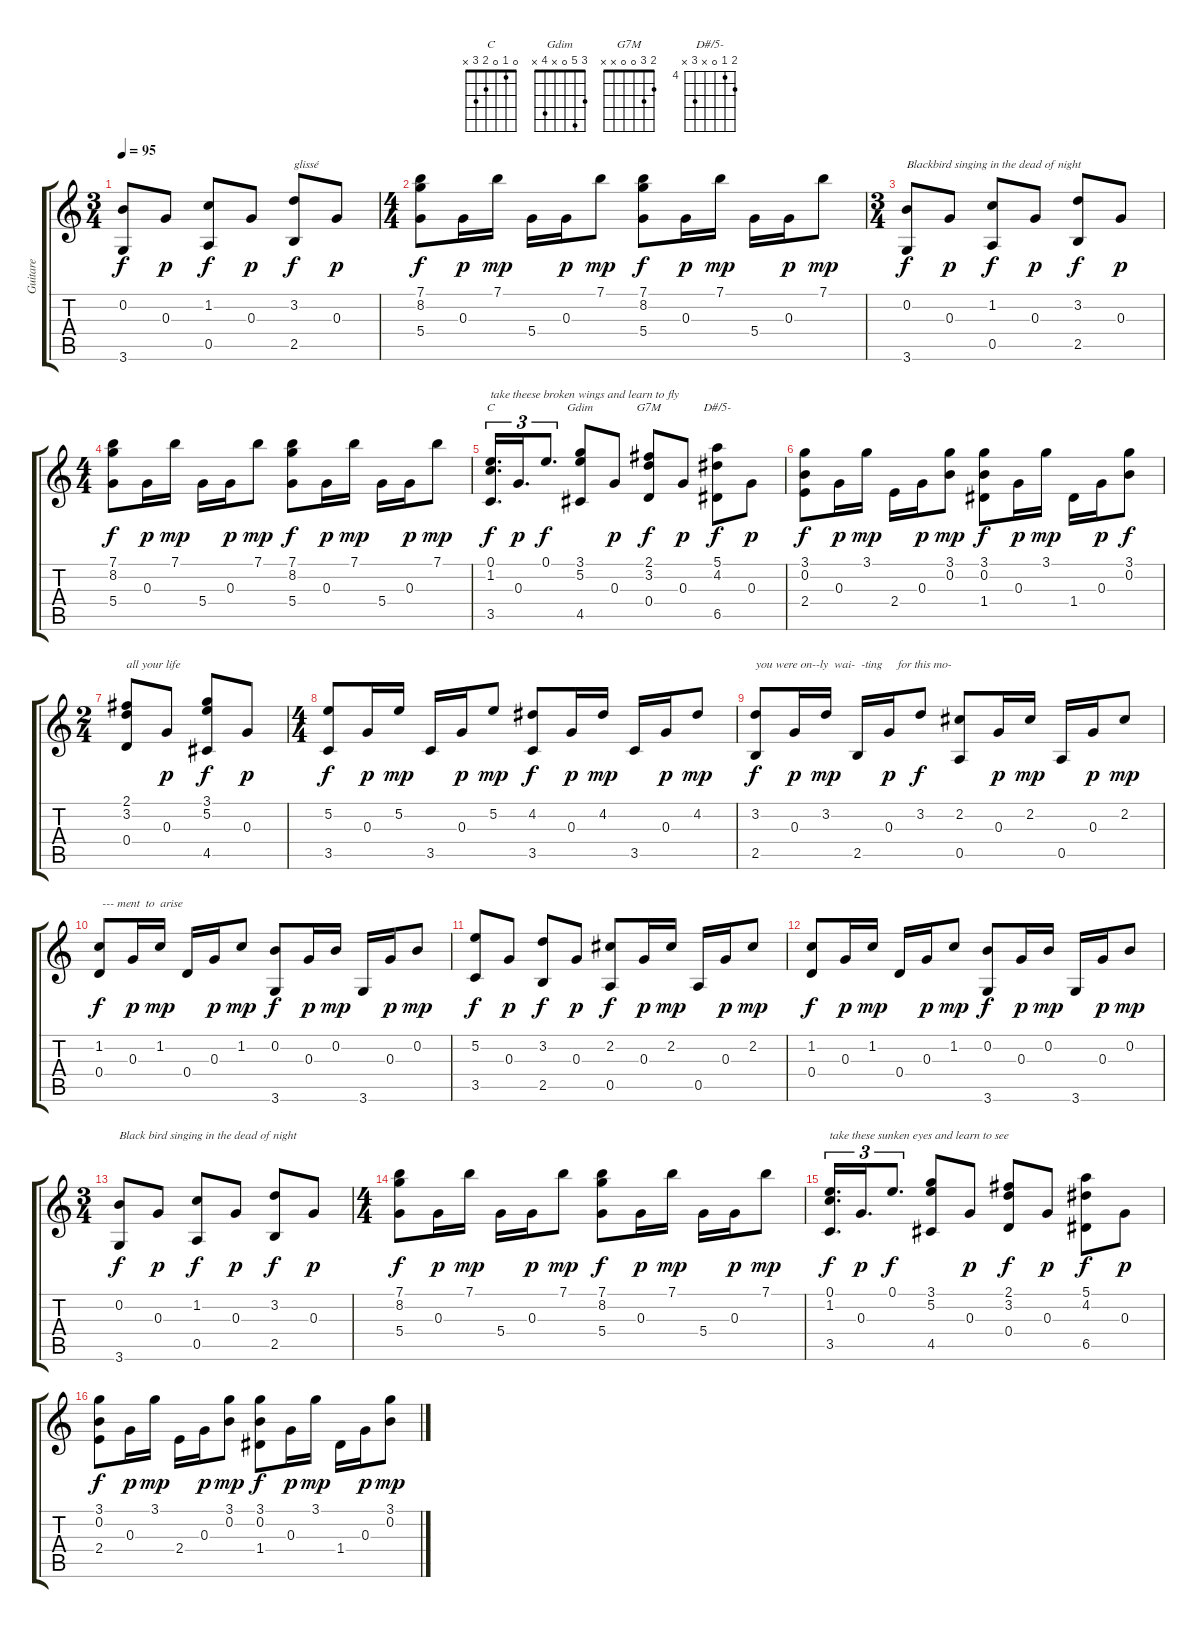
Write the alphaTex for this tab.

\track ("Guitare" "Guitare") {instrument acousticguitarsteel}
\staff {score tabs}
\tuning (E4 B3 G3 D3 A2 E2) {hide}
\chord ("C" 0 1 0 2 3 x)
\chord ("Gdim" 3 5 0 x 4 x)
\chord ("G7M" 2 3 0 0 x x)
\chord ("D#/5-" 5 4 0 x 6 x) {firstfret 4}
\ts (3 4)
\tempo 95
\clef g2
\ks c
(0.2 3.6).8{dy f instrument acousticguitarsteel} 0.3.8{dy p} (1.2 0.5).8{dy f} 0.3.8{dy p} (3.2 2.5).8{txt "glissé" dy f} 0.3.8{dy p} |
\ts (4 4)
(7.1 8.2 5.4).8{dy f} 0.3.16{dy p} 7.1.16{dy mp} 5.4.16 0.3.16{dy p} 7.1.8{dy mp} (7.1 8.2 5.4).8{dy f} 0.3.16{dy p} 7.1.16{dy mp} 5.4.16 0.3.16{dy p} 7.1.8{dy mp} |
\ts (3 4)
(0.2 3.6).8{txt "Blackbird singing in the dead of night" dy f} 0.3.8{dy p} (1.2 0.5).8{dy f} 0.3.8{dy p} (3.2 2.5).8{dy f} 0.3.8{dy p} |
\ts (4 4)
(7.1 8.2 5.4).8{dy f} 0.3.16{dy p} 7.1.16{dy mp} 5.4.16 0.3.16{dy p} 7.1.8{dy mp} (7.1 8.2 5.4).8{dy f} 0.3.16{dy p} 7.1.16{dy mp} 5.4.16 0.3.16{dy p} 7.1.8{dy mp} |
(0.1 1.2 3.5).16{d tu (3 2) ch "C" txt "take theese broken wings and learn to fly" dy f} 0.3.16{d tu (3 2) dy p} 0.1.8{d tu (3 2) dy f} (3.1 5.2 4.5).8{ch "Gdim"} 0.3.8{dy p} (2.1 3.2 0.4).8{ch "G7M" dy f} 0.3.8{dy p} (5.1 4.2 6.5).8{ch "D#/5-" dy f} 0.3.8{dy p} |
(3.1 0.2 2.4).8{dy f} 0.3.16{dy p} 3.1.16{dy mp} 2.4.16 0.3.16{dy p} (3.1 0.2).8{dy mp} (3.1 0.2 1.4).8{dy f} 0.3.16{dy p} 3.1.16{dy mp} 1.4.16 0.3.16{dy p} (3.1 0.2).8{dy f} |
\ts (2 4)
(2.1 3.2 0.4).8{txt "all your life"} 0.3.8{dy p} (3.1 5.2 4.5).8{dy f} 0.3.8{dy p} |
\ts (4 4)
(5.2 3.5).8{dy f} 0.3.16{dy p} 5.2.16{dy mp} 3.5.16 0.3.16{dy p} 5.2.8{dy mp} (4.2 3.5).8{dy f} 0.3.16{dy p} 4.2.16{dy mp} 3.5.16 0.3.16{dy p} 4.2.8{dy mp} |
(3.2 2.5).8{txt "you were on--ly  wai-  -ting     for this mo-" dy f} 0.3.16{dy p} 3.2.16{dy mp} 2.5.16 0.3.16{dy p} 3.2.8{dy f} (2.2 0.5).8 0.3.16{dy p} 2.2.16{dy mp} 0.5.16 0.3.16{dy p} 2.2.8{dy mp} |
(1.2 0.4).8{txt " --- ment  to  arise" dy f} 0.3.16{dy p} 1.2.16{dy mp} 0.4.16 0.3.16{dy p} 1.2.8{dy mp} (0.2 3.6).8{dy f} 0.3.16{dy p} 0.2.16{dy mp} 3.6.16 0.3.16{dy p} 0.2.8{dy mp} |
(5.2 3.5).8{dy f} 0.3.8{dy p} (3.2 2.5).8{dy f} 0.3.8{dy p} (2.2 0.5).8{dy f} 0.3.16{dy p} 2.2.16{dy mp} 0.5.16 0.3.16{dy p} 2.2.8{dy mp} |
(1.2 0.4).8{dy f} 0.3.16{dy p} 1.2.16{dy mp} 0.4.16 0.3.16{dy p} 1.2.8{dy mp} (0.2 3.6).8{dy f} 0.3.16{dy p} 0.2.16{dy mp} 3.6.16 0.3.16{dy p} 0.2.8{dy mp} |
\ts (3 4)
(0.2 3.6).8{txt "Black bird singing in the dead of night" dy f} 0.3.8{dy p} (1.2 0.5).8{dy f} 0.3.8{dy p} (3.2 2.5).8{dy f} 0.3.8{dy p} |
\ts (4 4)
(7.1 8.2 5.4).8{dy f} 0.3.16{dy p} 7.1.16{dy mp} 5.4.16 0.3.16{dy p} 7.1.8{dy mp} (7.1 8.2 5.4).8{dy f} 0.3.16{dy p} 7.1.16{dy mp} 5.4.16 0.3.16{dy p} 7.1.8{dy mp} |
(0.1 1.2 3.5).16{d tu (3 2) txt "take these sunken eyes and learn to see" dy f} 0.3.16{d tu (3 2) dy p} 0.1.8{d tu (3 2) dy f} (3.1 5.2 4.5).8 0.3.8{dy p} (2.1 3.2 0.4).8{dy f} 0.3.8{dy p} (5.1 4.2 6.5).8{dy f} 0.3.8{dy p} |
(3.1 0.2 2.4).8{dy f} 0.3.16{dy p} 3.1.16{dy mp} 2.4.16 0.3.16{dy p} (3.1 0.2).8{dy mp} (3.1 0.2 1.4).8{dy f} 0.3.16{dy p} 3.1.16{dy mp} 1.4.16 0.3.16{dy p} (3.1 0.2).8{dy mp}
